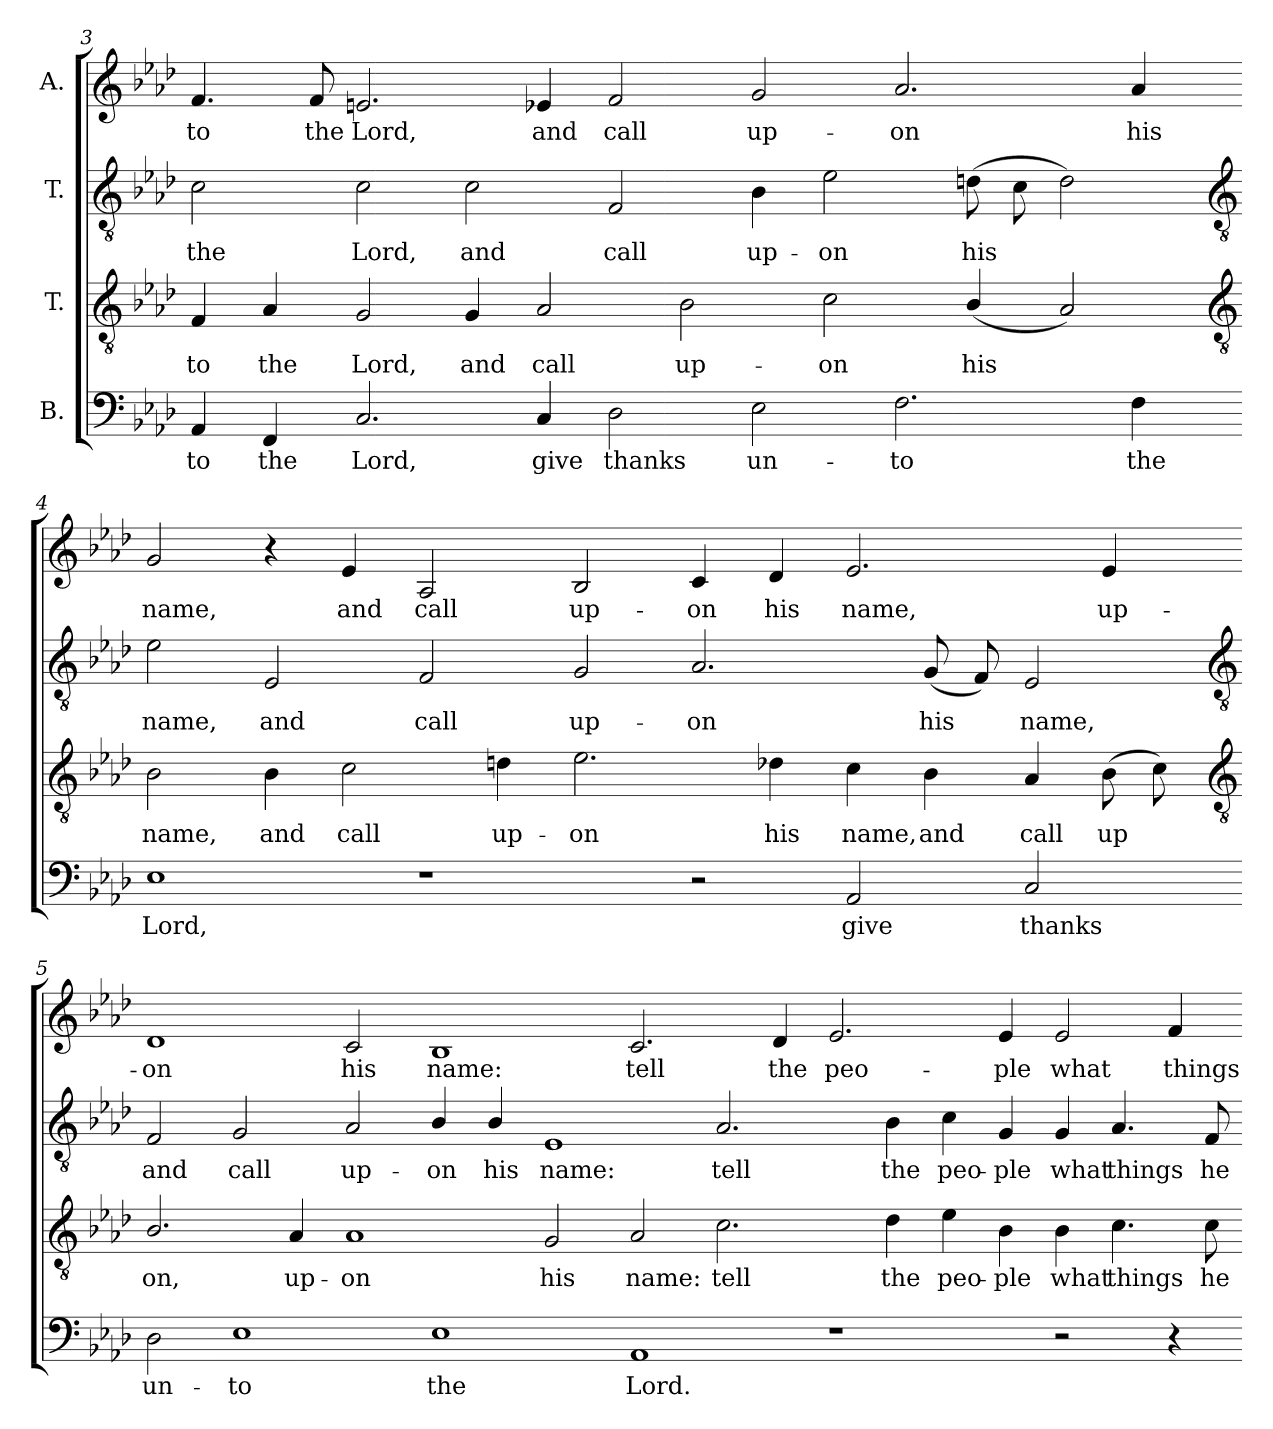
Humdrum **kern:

**kern	**text	**kern	**text	**kern	**text	**kern	**text
*part4	*part4	*part3	*part3	*part2	*part2	*part1	*part1
*staff4	*staff4	*staff3	*staff3	*staff2	*staff2	*staff1	*staff1
*I"B.	*	*I"T.	*	*I"T.	*	*I"A.	*
!!LO:LB:g=z
*clefF4	*	*clefGv2	*	*clefGv2	*	*clefG2	*
*k[b-e-a-d-]	*	*k[b-e-a-d-]	*	*k[b-e-a-d-]	*	*k[b-e-a-d-]	*
*A-:	*	*A-:	*	*A-:	*	*A-:	*
=3	=3	=3	=3	=3	=3	=3	=3
!	!LO:LY:b	!	!LO:LY:b	!	!LO:LY:b	!	!LO:LY:b
4AA-	-to	4F	to	2c	the	4.f	-to
!	!LO:LY:b	!	!LO:LY:b	!	!	!	!
4FF	the	4A-	the	.	.	.	.
!	!	!	!	!	!	!	!LO:LY:b
.	.	.	.	.	.	8f	the
!	!LO:LY:b	!	!LO:LY:b	!	!LO:LY:b	!	!LO:LY:b
2.C	Lord,	2G	Lord,	2c	Lord,	2.en	Lord,
!	!	!	!LO:LY:b	!	!LO:LY:b	!	!
.	.	4G	and	2c	and	.	.
!	!LO:LY:b	!	!LO:LY:b	!	!	!	!LO:LY:b
4C	give	2A-	call	.	.	4e-X	and
!	!LO:LY:b	!	!	!	!LO:LY:b	!	!LO:LY:b
2D-	thanks	.	.	2F	call	2f	call
!	!	!	!LO:LY:b	!	!	!	!
.	.	2B-	up-	.	.	.	.
!	!LO:LY:b	!	!	!	!LO:LY:b	!	!LO:LY:b
2E-	un-	.	.	4B-	up-	2g	up-
!	!	!	!LO:LY:b	!	!LO:LY:b	!	!
.	.	2c	-on	2e-	-on	.	.
!	!LO:LY:b	!	!	!	!	!	!LO:LY:b
2.F	-to	.	.	.	.	2.a-	-on
!	!	!	!LO:LY:b	!	!LO:LY:b	!	!
.	.	(<4B-/	his	(>8dn	his	.	.
.	.	.	.	8c	.	.	.
.	.	2A-)	.	2d)	.	.	.
!	!LO:LY:b	!	!	!	!	!	!LO:LY:b
4F	the	.	.	.	.	4a-	his
!!LO:LB:g=z
=4-	=4-	=4-	=4-	=4-	=4-	=4-	=4-
*	*	*clefGv2	*	*clefGv2	*	*	*
!	!LO:LY:b	!	!LO:LY:b	!	!LO:LY:b	!	!LO:LY:b
1E-	Lord,	2B-	name,	2e-	name,	2g	name,
!	!	!	!LO:LY:b	!	!LO:LY:b	!	!
.	.	4B-	and	2E-	and	4r	.
!	!	!	!LO:LY:b	!	!	!	!LO:LY:b
.	.	2c	call	.	.	4e-	and
!	!	!	!	!	!LO:LY:b	!	!LO:LY:b
1r	.	.	.	2F	call	2A-	call
!	!	!	!LO:LY:b	!	!	!	!
.	.	4dn	up-	.	.	.	.
!	!	!	!LO:LY:b	!	!LO:LY:b	!	!LO:LY:b
.	.	2.e-	-on	2G	up-	2B-	up-
!	!	!	!	!	!LO:LY:b	!	!LO:LY:b
2r	.	.	.	2.A-	-on	4c	-on
!	!	!	!LO:LY:b	!	!	!	!LO:LY:b
.	.	4d-X	his	.	.	4d-	his
!	!LO:LY:b	!	!LO:LY:b	!	!	!	!LO:LY:b
2AA-	give	4c	name,	.	.	2.e-	name,
!	!	!	!LO:LY:b	!	!LO:LY:b	!	!
.	.	4B-	and	(<8G	his	.	.
.	.	.	.	8F)	.	.	.
!	!LO:LY:b	!	!LO:LY:b	!	!LO:LY:b	!	!
2C	thanks	4A-	call	2E-	name,	.	.
!	!	!	!LO:LY:b	!	!	!	!LO:LY:b
.	.	(>8B-	up	.	.	4e-	up-
.	.	8c)	.	.	.	.	.
!!LO:LB:g=z
=5-	=5-	=5-	=5-	=5-	=5-	=5-	=5-
*	*	*clefGv2	*	*clefGv2	*	*	*
!	!LO:LY:b	!	!LO:LY:b	!	!LO:LY:b	!	!LO:LY:b
2D-	un-	2.B-/	on,	2F	and	1d-	-on
!	!LO:LY:b	!	!	!	!LO:LY:b	!	!
1E-	-to	.	.	2G	call	.	.
!	!	!	!LO:LY:b	!	!	!	!
.	.	4A-	up-	.	.	.	.
!	!	!	!LO:LY:b	!	!LO:LY:b	!	!LO:LY:b
.	.	1A-	-on	2A-	up-	2c	his
!	!LO:LY:b	!	!	!	!LO:LY:b	!	!LO:LY:b
1E-	the	.	.	4B-/	-on	1B-	name:
!	!	!	!	!	!LO:LY:b	!	!
.	.	.	.	4B-/	his	.	.
!	!	!	!LO:LY:b	!	!LO:LY:b	!	!
.	.	2G	his	1E-	name:	.	.
!	!LO:LY:b	!	!LO:LY:b	!	!	!	!LO:LY:b
1AA-	Lord.	2A-	name:	.	.	2.c	tell
!	!	!	!LO:LY:b	!	!LO:LY:b	!	!
.	.	2.c	tell	2.A-	tell	.	.
!	!	!	!	!	!	!	!LO:LY:b
.	.	.	.	.	.	4d-	the
!	!	!	!	!	!	!	!LO:LY:b
1r	.	.	.	.	.	2.e-	peo-
!	!	!	!LO:LY:b	!	!LO:LY:b	!	!
.	.	4d-	the	4B-	the	.	.
!	!	!	!LO:LY:b	!	!LO:LY:b	!	!
.	.	4e-	peo-	4c	peo-	.	.
!	!	!	!LO:LY:b	!	!LO:LY:b	!	!LO:LY:b
.	.	4B-	-ple	4G	-ple	4e-	-ple
!	!	!	!LO:LY:b	!	!LO:LY:b	!	!LO:LY:b
2r	.	4B-	what	4G	what	2e-	what
!	!	!	!LO:LY:b	!	!LO:LY:b	!	!
.	.	4.c	things	4.A-	things	.	.
!	!	!	!	!	!	!	!LO:LY:b
4r	.	.	.	.	.	4f	things
!	!	!	!LO:LY:b	!	!LO:LY:b	!	!
.	.	8c	he	8F	he	.	.
=-	=-	=-	=-	=-	=-	=-	=-
*-	*-	*-	*-	*-	*-	*-	*-
